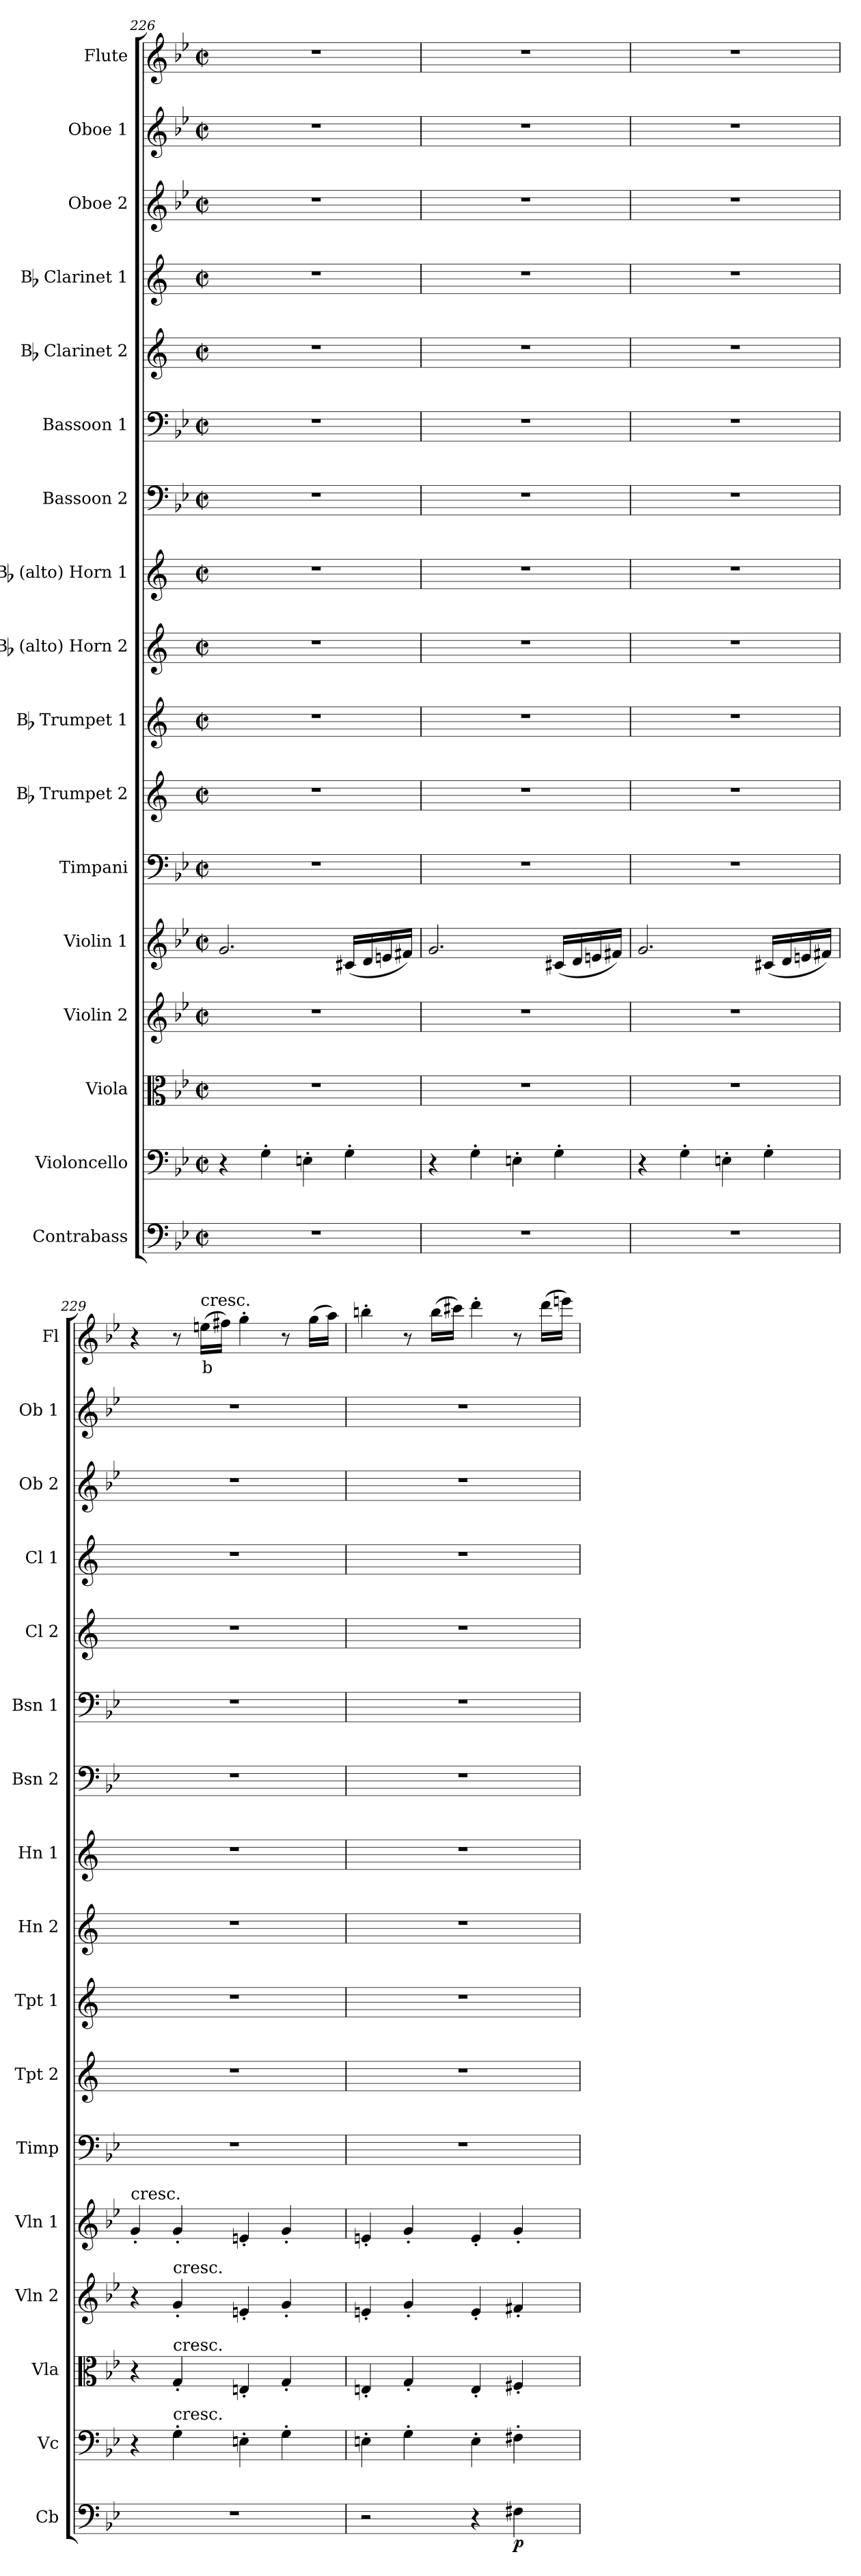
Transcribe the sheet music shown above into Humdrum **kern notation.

**kern	**dynam	**kern	**kern	**kern	**kern	**kern	**kern	**kern	**kern	**kern	**kern	**kern	**kern	**kern	**kern	**kern	**kern	**text
*part17	*part17	*part16	*part15	*part14	*part13	*part12	*part11	*part10	*part9	*part8	*part7	*part6	*part5	*part4	*part3	*part2	*part1	*part1
*staff17	*staff17	*staff16	*staff15	*staff14	*staff13	*staff12	*staff11	*staff10	*staff9	*staff8	*staff7	*staff6	*staff5	*staff4	*staff3	*staff2	*staff1	*staff1
*I"Contrabass	*	*I"Violoncello	*I"Viola	*I"Violin 2	*I"Violin 1	*I"Timpani	*I"Bb Trumpet 2	*I"Bb Trumpet 1	*I"Bb (alto) Horn 2	*I"Bb (alto) Horn 1	*I"Bassoon 2	*I"Bassoon 1	*I"Bb Clarinet 2	*I"Bb Clarinet 1	*I"Oboe 2	*I"Oboe 1	*I"Flute	*
*I'Cb	*	*I'Vc	*I'Vla	*I'Vln 2	*I'Vln 1	*I'Timp	*I'Tpt 2	*I'Tpt 1	*I'Hn 2	*I'Hn 1	*I'Bsn 2	*I'Bsn 1	*I'Cl 2	*I'Cl 1	*I'Ob 2	*I'Ob 1	*I'Fl	*
*clefF4	*	*clefF4	*clefC3	*clefG2	*clefG2	*clefF4	*clefG2	*clefG2	*clefG2	*clefG2	*clefF4	*clefF4	*clefG2	*clefG2	*clefG2	*clefG2	*clefG2	*
*ITrd7c12	*	*	*	*	*	*	*ITrd1c2	*ITrd1c2	*ITrd1c2	*ITrd1c2	*	*	*ITrd1c2	*ITrd1c2	*	*	*	*
*k[b-e-]	*	*k[b-e-]	*k[b-e-]	*k[b-e-]	*k[b-e-]	*k[b-e-]	*k[b-e-]	*k[b-e-]	*k[b-e-]	*k[b-e-]	*k[b-e-]	*k[b-e-]	*k[b-e-]	*k[b-e-]	*k[b-e-]	*k[b-e-]	*k[b-e-]	*
*M2/2	*	*M2/2	*M2/2	*M2/2	*M2/2	*M2/2	*M2/2	*M2/2	*M2/2	*M2/2	*M2/2	*M2/2	*M2/2	*M2/2	*M2/2	*M2/2	*M2/2	*
*met(c|)	*	*met(c|)	*met(c|)	*met(c|)	*met(c|)	*met(c|)	*met(c|)	*met(c|)	*met(c|)	*met(c|)	*met(c|)	*met(c|)	*met(c|)	*met(c|)	*met(c|)	*met(c|)	*met(c|)	*
=226	=226	=226	=226	=226	=226	=226	=226	=226	=226	=226	=226	=226	=226	=226	=226	=226	=226	=226
1r	.	4r	1r	1r	2.g/	1r	1r	1r	1r	1r	1r	1r	1r	1r	1r	1r	1r	.
.	.	4G'\	.	.	.	.	.	.	.	.	.	.	.	.	.	.	.	.
.	.	4En'\	.	.	.	.	.	.	.	.	.	.	.	.	.	.	.	.
.	.	4G'\	.	.	(16c#X/LL	.	.	.	.	.	.	.	.	.	.	.	.	.
.	.	.	.	.	16d/	.	.	.	.	.	.	.	.	.	.	.	.	.
.	.	.	.	.	16en/	.	.	.	.	.	.	.	.	.	.	.	.	.
.	.	.	.	.	16f#X/JJ)	.	.	.	.	.	.	.	.	.	.	.	.	.
!!LO:PB:g=z
=227	=227	=227	=227	=227	=227	=227	=227	=227	=227	=227	=227	=227	=227	=227	=227	=227	=227	=227
1r	.	4r	1r	1r	2.g/	1r	1r	1r	1r	1r	1r	1r	1r	1r	1r	1r	1r	.
.	.	4G'\	.	.	.	.	.	.	.	.	.	.	.	.	.	.	.	.
.	.	4En'\	.	.	.	.	.	.	.	.	.	.	.	.	.	.	.	.
.	.	4G'\	.	.	(16c#X/LL	.	.	.	.	.	.	.	.	.	.	.	.	.
.	.	.	.	.	16d/	.	.	.	.	.	.	.	.	.	.	.	.	.
.	.	.	.	.	16en/	.	.	.	.	.	.	.	.	.	.	.	.	.
.	.	.	.	.	16f#X/JJ)	.	.	.	.	.	.	.	.	.	.	.	.	.
=228	=228	=228	=228	=228	=228	=228	=228	=228	=228	=228	=228	=228	=228	=228	=228	=228	=228	=228
1r	.	4r	1r	1r	2.g/	1r	1r	1r	1r	1r	1r	1r	1r	1r	1r	1r	1r	.
.	.	4G'\	.	.	.	.	.	.	.	.	.	.	.	.	.	.	.	.
.	.	4En'\	.	.	.	.	.	.	.	.	.	.	.	.	.	.	.	.
.	.	4G'\	.	.	(16c#X/LL	.	.	.	.	.	.	.	.	.	.	.	.	.
.	.	.	.	.	16d/	.	.	.	.	.	.	.	.	.	.	.	.	.
.	.	.	.	.	16en/	.	.	.	.	.	.	.	.	.	.	.	.	.
.	.	.	.	.	16f#X/JJ)	.	.	.	.	.	.	.	.	.	.	.	.	.
=229	=229	=229	=229	=229	=229	=229	=229	=229	=229	=229	=229	=229	=229	=229	=229	=229	=229	=229
!	!	!	!	!	!LO:TX:a:t=cresc.	!	!	!	!	!	!	!	!	!	!	!	!	!
1r	.	4r	4r	4r	4g'/	1r	1r	1r	1r	1r	1r	1r	1r	1r	1r	1r	4r	.
!	!	!	!	!LO:TX:a:t=cresc.	!	!	!	!	!	!	!	!	!	!	!	!	!	!
!	!	!	!LO:TX:a:t=cresc.	!	!	!	!	!	!	!	!	!	!	!	!	!	!	!
!	!	!LO:TX:a:t=cresc.	!	!	!	!	!	!	!	!	!	!	!	!	!	!	!	!
.	.	4G'\	4G'/	4g'/	4g'/	.	.	.	.	.	.	.	.	.	.	.	8r	.
!	!	!	!	!	!	!	!	!	!	!	!	!	!	!	!	!	!LO:TX:a:t=cresc.	!
!	!	!	!	!	!	!	!	!	!	!	!	!	!	!	!	!	!	!LO:LY:b:color=#FF0000
.	.	.	.	.	.	.	.	.	.	.	.	.	.	.	.	.	(16een\LL	b
.	.	.	.	.	.	.	.	.	.	.	.	.	.	.	.	.	16ff#X\JJ)	.
.	.	4En'\	4En'/	4en'/	4en'/	.	.	.	.	.	.	.	.	.	.	.	4gg'\	.
.	.	4G'\	4G'/	4g'/	4g'/	.	.	.	.	.	.	.	.	.	.	.	8r	.
.	.	.	.	.	.	.	.	.	.	.	.	.	.	.	.	.	(16gg\LL	.
.	.	.	.	.	.	.	.	.	.	.	.	.	.	.	.	.	16aa\JJ)	.
=230	=230	=230	=230	=230	=230	=230	=230	=230	=230	=230	=230	=230	=230	=230	=230	=230	=230	=230
2r	.	4En'\	4En'/	4en'/	4en'/	1r	1r	1r	1r	1r	1r	1r	1r	1r	1r	1r	4bbn'\	.
.	.	4G'\	4G'/	4g'/	4g'/	.	.	.	.	.	.	.	.	.	.	.	8r	.
.	.	.	.	.	.	.	.	.	.	.	.	.	.	.	.	.	(16bb\LL	.
.	.	.	.	.	.	.	.	.	.	.	.	.	.	.	.	.	16ccc#X\JJ)	.
4r	.	4E'\	4E'/	4e'/	4e'/	.	.	.	.	.	.	.	.	.	.	.	4ddd'\	.
!	!LO:DY:b	!	!	!	!	!	!	!	!	!	!	!	!	!	!	!	!	!
4FF#X\	p	4F#X'\	4F#X'/	4f#X'/	4g'/	.	.	.	.	.	.	.	.	.	.	.	8r	.
.	.	.	.	.	.	.	.	.	.	.	.	.	.	.	.	.	(16ddd\LL	.
.	.	.	.	.	.	.	.	.	.	.	.	.	.	.	.	.	16eeen\JJ)	.
=	=	=	=	=	=	=	=	=	=	=	=	=	=	=	=	=	=	=
*-	*-	*-	*-	*-	*-	*-	*-	*-	*-	*-	*-	*-	*-	*-	*-	*-	*-	*-
